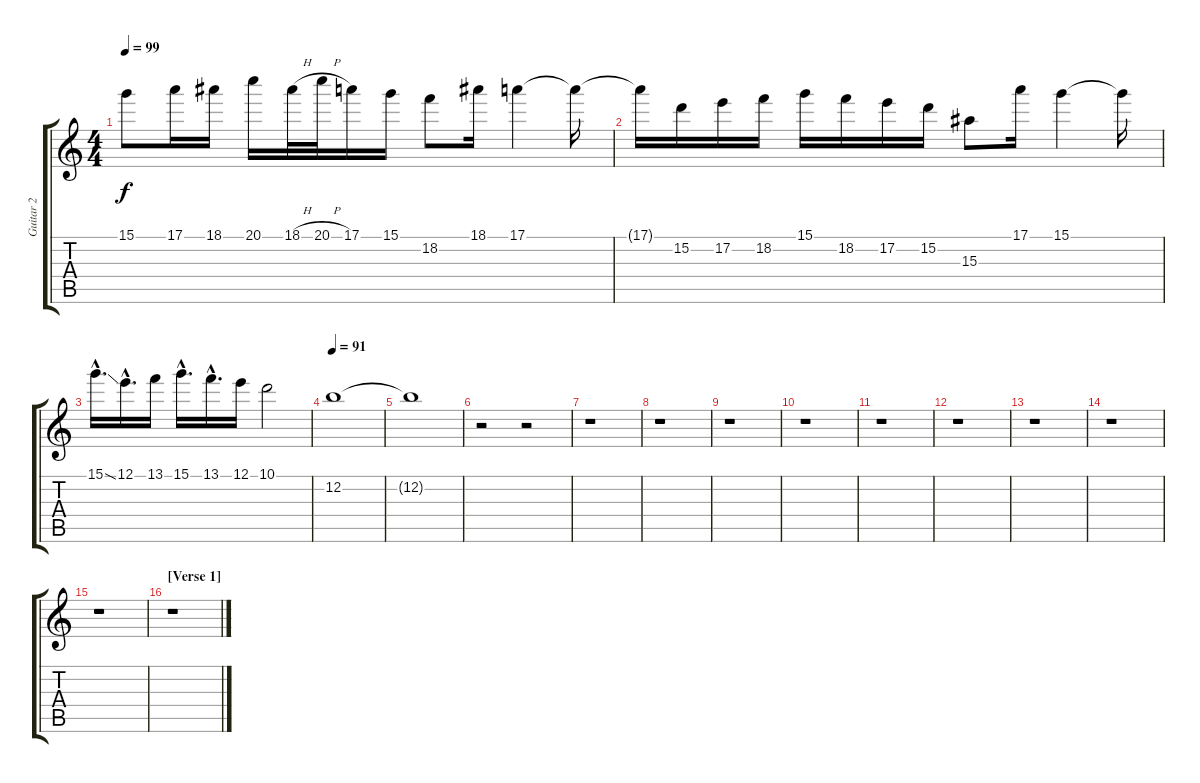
\track ("Guitar 2" "Guitar 2") {instrument overdrivenguitar}
\staff {score tabs}
\tuning (E4 B3 G3 D3 A2 E2) {hide}
\ts (4 4)
\tempo 99
\clef g2
\ks c
15.1{t}.8{dy f} 17.1.16 18.1.16 20.1.16 18.1{h}.32 20.1{h}.32 17.1.16 15.1.16 18.2.8 18.1.16 17.1.4 17.1{t}.16 |
17.1{t}.16 15.2.16 17.2.16 18.2.16 15.1.16 18.2.16 17.2.16 15.2.16 15.3.8 17.1.16 15.1.4 15.1{t}.16 |
15.1{ss hac}.16{d} 12.1{hac}.16{d} 13.1.16 15.1{hac}.16{d} 13.1{hac}.16{d} 12.1.16 10.1.2 |
\section ("" "")
\tempo 91
12.2.1 |
12.2{t}.1{volume 0} |
r.2 r.2{volume 13} |
r.1 |
r.1 |
r.1 |
r.1 |
r.1 |
\section ("" "")
r.1 |
r.1 |
r.1 |
r.1 |
\section ("" "[Verse 1]")
r.1
